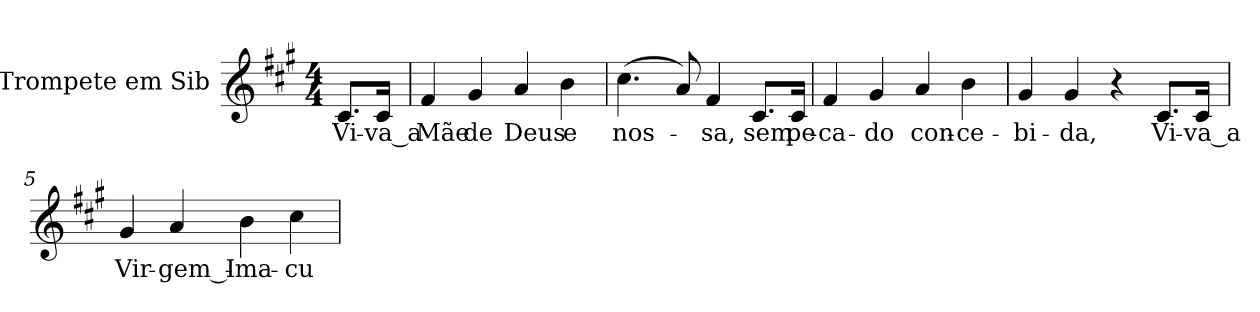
**kern	**text
*part1	*part1
*staff1	*staff1
*I"Trompete em Sib	*
*I'Tpte.	*
!!LO:PB:g=z
*clefG2	*
*ITrd1c2	*
*k[f#]	*
*e:	*
*M4/4	*
*MM84	*
=	=
!	!LO:LY:b:color=#000000
8.Bi/L	Vi-
!	!LO:LY:b:color=#000000
16Bi/Jk	-va_a
=1	=1
!	!LO:LY:b:color=#000000
4ei/	Mãe
!	!LO:LY:b:color=#000000
4f#i/	de
!	!LO:LY:b:color=#000000
4gi/	Deus
!	!LO:LY:b:color=#000000
4ai\	e
=2	=2
!	!LO:LY:b:color=#000000
(4.bi\	nos-
8gi/)	.
!	!LO:LY:b:color=#000000
4ei/	-sa,
!	!LO:LY:b:color=#000000
8.Bi/L	sem
!	!LO:LY:b:color=#000000
16Bi/Jk	pe-
=3	=3
!	!LO:LY:b:color=#000000
4ei/	-ca-
!	!LO:LY:b:color=#000000
4f#i/	-do
!	!LO:LY:b:color=#000000
4gi/	con-
!	!LO:LY:b:color=#000000
4ai\	-ce-
=4	=4
!	!LO:LY:b:color=#000000
4f#i/	-bi-
!	!LO:LY:b:color=#000000
4f#i/	-da,
4r	.
!	!LO:LY:b:color=#000000
8.Bi/L	Vi-
!	!LO:LY:b:color=#000000
16Bi/Jk	-va_a
=5	=5
!	!LO:LY:b:color=#000000
4f#i/	Vir-
!	!LO:LY:b:color=#000000
4gi/	-gem_I-
!	!LO:LY:b:color=#000000
4ai\	-ma-
!	!LO:LY:b:color=#000000
4bi\	-cu-
=	=
*-	*-
